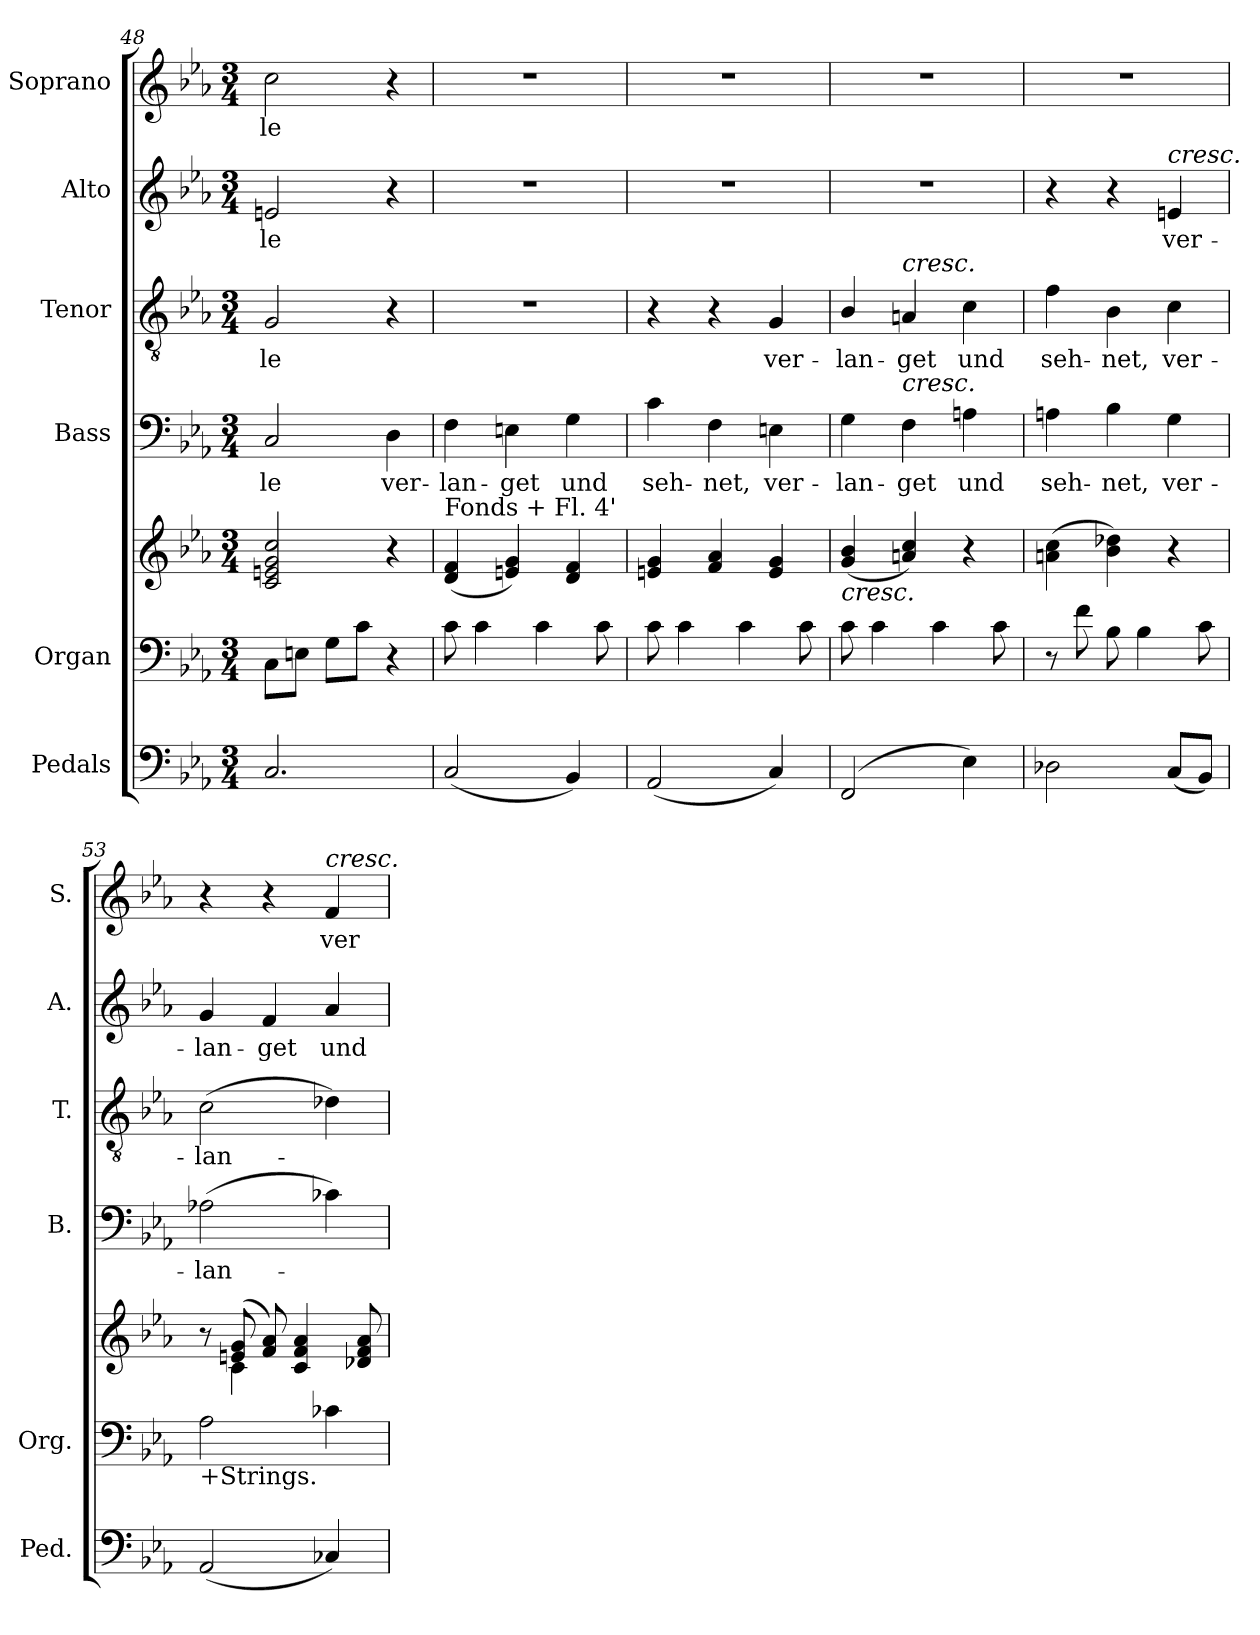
**kern	**kern	**kern	**kern	**text	**kern	**text	**kern	**text	**kern	**text
*part6	*part5	*part5	*part4	*part4	*part3	*part3	*part2	*part2	*part1	*part1
*staff7	*staff6	*staff5	*staff4	*staff4	*staff3	*staff3	*staff2	*staff2	*staff1	*staff1
*I"Pedals	*I"Organ	*	*I"Bass	*	*I"Tenor	*	*I"Alto	*	*I"Soprano	*
*I'Ped.	*I'Org.	*	*I'B.	*	*I'T.	*	*I'A.	*	*I'S.	*
*clefF4	*clefF4	*clefG2	*clefF4	*	*clefGv2	*	*clefG2	*	*clefG2	*
*	*	*	*	*	*ITrd7c12	*	*	*	*	*
*k[b-e-a-]	*k[b-e-a-]	*k[b-e-a-]	*k[b-e-a-]	*	*k[b-e-a-]	*	*k[b-e-a-]	*	*k[b-e-a-]	*
*E-:	*E-:	*E-:	*E-:	*	*E-:	*	*E-:	*	*E-:	*
*M3/4	*M3/4	*M3/4	*M3/4	*	*M3/4	*	*M3/4	*	*M3/4	*
=48	=48	=48	=48	=48	=48	=48	=48	=48	=48	=48
!	!	!	!	!LO:LY:b:color=#000000	!	!	!	!	!	!
!	!	!	!	!	!	!LO:LY:b:color=#000000	!	!	!	!
!	!	!	!	!	!	!	!	!LO:LY:b:color=#000000	!	!
!	!	!	!	!	!	!	!	!	!	!LO:LY:b:color=#000000
2.Ci/	8Ci\L	2ci/ 2eni 2gi 2cci	2Ci/	-le	2GGi/	-le	2eni/	-le	2cci\	-le
.	8Eni\J	.	.	.	.	.	.	.	.	.
.	8Gi\L	.	.	.	.	.	.	.	.	.
.	8ci\J	.	.	.	.	.	.	.	.	.
!	!	!	!	!LO:LY:b:color=#000000	!	!	!	!	!	!
.	4r	4r	4Di\	ver-	4r	.	4r	.	4r	.
=49	=49	=49	=49	=49	=49	=49	=49	=49	=49	=49
!	!	!LO:TX:a:t=Fonds + Fl. 4'	!	!	!	!	!	!	!	!
!	!	!	!	!LO:LY:b:color=#000000	!LO:N:vis=1	!	!LO:N:vis=1	!	!LO:N:vis=1	!
(2Ci/	8ci\	(4di/ 4fi	4Fi\	-lan-	2.r	.	2.r	.	2.r	.
.	4ci\	.	.	.	.	.	.	.	.	.
!	!	!	!	!LO:LY:b:color=#000000	!	!	!	!	!	!
.	.	4eni/ 4gi)	4Eni\	-get	.	.	.	.	.	.
.	4ci\	.	.	.	.	.	.	.	.	.
!	!	!	!	!LO:LY:b:color=#000000	!	!	!	!	!	!
4BB-i/)	.	4di/ 4fi	4Gi\	und	.	.	.	.	.	.
.	8ci\	.	.	.	.	.	.	.	.	.
=50	=50	=50	=50	=50	=50	=50	=50	=50	=50	=50
!	!	!	!	!LO:LY:b:color=#000000	!	!	!LO:N:vis=1	!	!LO:N:vis=1	!
(2AA-i/	8ci\	4eni/ 4gi	4ci\	seh-	4r	.	2.r	.	2.r	.
.	4ci\	.	.	.	.	.	.	.	.	.
!	!	!	!	!LO:LY:b:color=#000000	!	!	!	!	!	!
.	.	4fi/ 4a-i	4Fi\	-net,	4r	.	.	.	.	.
.	4ci\	.	.	.	.	.	.	.	.	.
!	!	!	!	!LO:LY:b:color=#000000	!	!	!	!	!	!
!	!	!	!	!	!	!LO:LY:b:color=#000000	!	!	!	!
4Ci/)	.	4ei/ 4gi	4Eni\	ver-	4GGi/	ver-	.	.	.	.
.	8ci\	.	.	.	.	.	.	.	.	.
=51	=51	=51	=51	=51	=51	=51	=51	=51	=51	=51
!	!	!	!	!LO:LY:b:color=#000000	!	!	!	!	!	!
!	!	!LO:TX:b:i:t=cresc.	!	!	!	!	!	!	!	!
!	!	!	!	!	!	!LO:LY:b:color=#000000	!LO:N:vis=1	!	!LO:N:vis=1	!
(2FFi/	8ci\	(4gi/ 4b-i	4Gi\	-lan-	4BB-i/	-lan-	2.r	.	2.r	.
.	4ci\	.	.	.	.	.	.	.	.	.
!	!	!	!	!LO:LY:b:color=#000000	!	!	!	!	!	!
!	!	!	!	!	!LO:TX:a:i:t=cresc.	!	!	!	!	!
!	!	!	!LO:TX:a:i:t=cresc.	!	!	!	!	!	!	!
!	!	!	!	!	!	!LO:LY:b:color=#000000	!	!	!	!
.	.	4ani/ 4cci)	4Fi\	-get	4AAni/	-get	.	.	.	.
.	4ci\	.	.	.	.	.	.	.	.	.
!	!	!	!	!LO:LY:b:color=#000000	!	!	!	!	!	!
!	!	!	!	!	!	!LO:LY:b:color=#000000	!	!	!	!
4E-i\)	.	4r	4Ani\	und	4Ci\	und	.	.	.	.
.	8ci\	.	.	.	.	.	.	.	.	.
!!LO:LB:g=z
=52	=52	=52	=52	=52	=52	=52	=52	=52	=52	=52
!	!	!	!	!LO:LY:b:color=#000000	!	!	!	!	!	!
!	!	!	!	!	!	!LO:LY:b:color=#000000	!	!	!LO:N:vis=1	!
2D-Xi\	8r	(4ani\ 4cci	4Ani\	seh-	4Fi\	seh-	4r	.	2.r	.
.	8fi\	.	.	.	.	.	.	.	.	.
!	!	!	!	!LO:LY:b:color=#000000	!	!	!	!	!	!
!	!	!	!	!	!	!LO:LY:b:color=#000000	!	!	!	!
.	8B-i\	4b-i\ 4dd-Xi)	4B-i\	-net,	4BB-i\	-net,	4r	.	.	.
.	4B-i\	.	.	.	.	.	.	.	.	.
!	!	!	!	!LO:LY:b:color=#000000	!	!	!	!	!	!
!	!	!	!	!	!	!LO:LY:b:color=#000000	!	!	!	!
!	!	!	!	!	!	!	!LO:TX:a:i:t=cresc.	!	!	!
!	!	!	!	!	!	!	!	!LO:LY:b:color=#000000	!	!
(8Ci/L	.	4r	4Gi\	ver-	4Ci\	ver-	4eni/	ver-	.	.
8BB-i/J)	8ci\	.	.	.	.	.	.	.	.	.
=53	=53	=53	=53	=53	=53	=53	=53	=53	=53	=53
*	*	*^	*	*	*	*	*	*	*	*
!	!	!	!	!	!LO:LY:b:color=#000000	!	!	!	!	!	!
!	!	!	!	!	!	!	!LO:LY:b:color=#000000	!	!	!	!
!	!LO:TX:b:t=+Strings.	!	!	!	!	!	!	!	!	!	!
!	!	!	!	!	!	!	!	!	!LO:LY:b:color=#000000	!	!
(2AA-i/	2A-i\	8r	8ryy	(2A-Xi\	-lan-	(2Ci\	-lan-	4gi/	-lan-	4r	.
.	.	(8eni/ 8gi	4ci\	.	.	.	.	.	.	.	.
!	!	!	!	!	!	!	!	!	!LO:LY:b:color=#000000	!	!
.	.	8fi/ 8a-i)	.	.	.	.	.	4fi/	-get	4r	.
.	.	4ci/ 4fi 4a-i	4.ryy	.	.	.	.	.	.	.	.
!	!	!	!	!	!	!	!	!	!LO:LY:b:color=#000000	!	!
!	!	!	!	!	!	!	!	!	!	!LO:TX:a:i:t=cresc.	!
!	!	!	!	!	!	!	!	!	!	!	!LO:LY:b:color=#000000
4C-Xi/)	4c-Xi\	.	.	4c-Xi\)	.	4D-Xi\)	.	4a-i/	und	4fi/	ver-
.	.	8d-Xi/ 8fi 8a-i	.	.	.	.	.	.	.	.	.
*	*	*v	*v	*	*	*	*	*	*	*	*
=	=	=	=	=	=	=	=	=	=	=
*-	*-	*-	*-	*-	*-	*-	*-	*-	*-	*-
